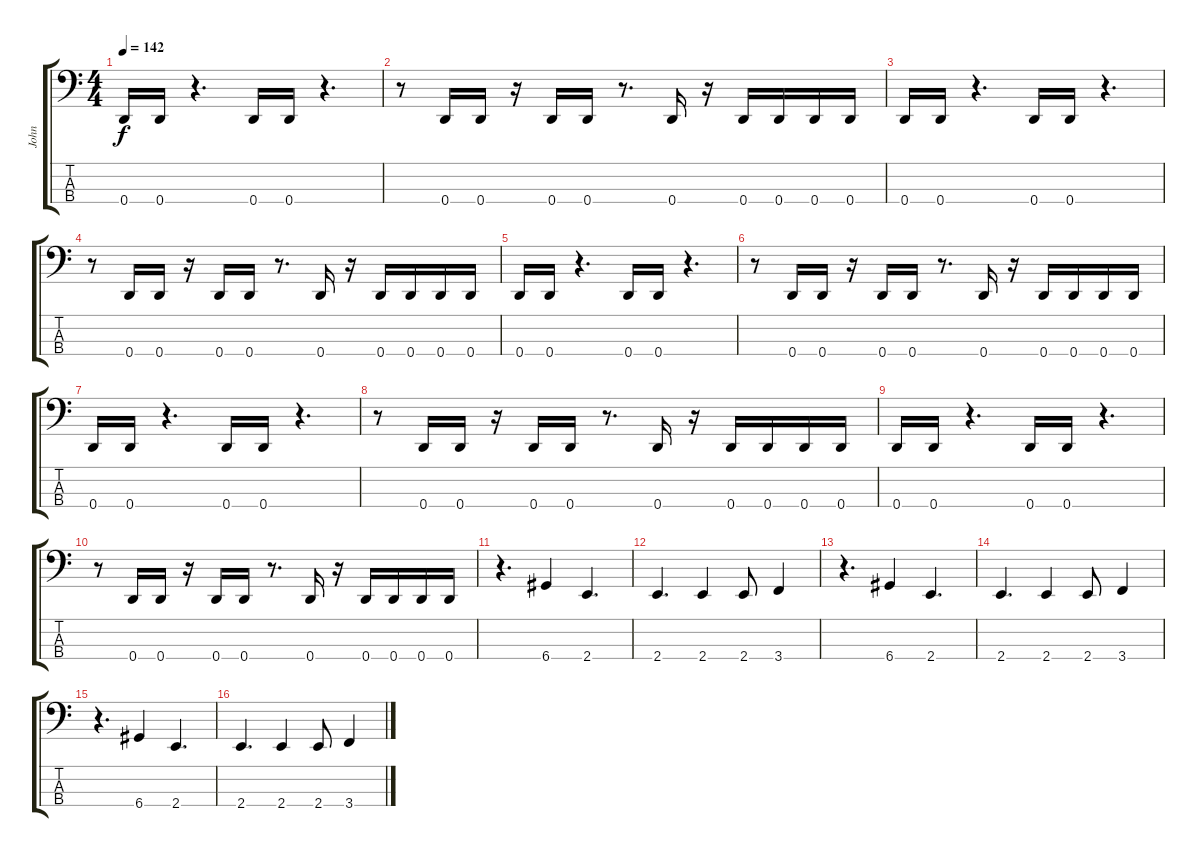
\track ("John" "John") {instrument electricbasspick}
\staff {score tabs}
\tuning (G2 D2 A1 D1) {hide}
\ts (4 4)
\tempo 142
\clef f4
\ks c
0.4.16{dy f} 0.4.16 r.4{d} 0.4.16 0.4.16 r.4{d} |
r.8 0.4.16 0.4.16 r.16 0.4.16 0.4.16 r.8{d} 0.4.16 r.16 0.4.16 0.4.16 0.4.16 0.4.16 |
0.4.16 0.4.16 r.4{d} 0.4.16 0.4.16 r.4{d} |
r.8 0.4.16 0.4.16 r.16 0.4.16 0.4.16 r.8{d} 0.4.16 r.16 0.4.16 0.4.16 0.4.16 0.4.16 |
0.4.16 0.4.16 r.4{d} 0.4.16 0.4.16 r.4{d} |
r.8 0.4.16 0.4.16 r.16 0.4.16 0.4.16 r.8{d} 0.4.16 r.16 0.4.16 0.4.16 0.4.16 0.4.16 |
0.4.16 0.4.16 r.4{d} 0.4.16 0.4.16 r.4{d} |
r.8 0.4.16 0.4.16 r.16 0.4.16 0.4.16 r.8{d} 0.4.16 r.16 0.4.16 0.4.16 0.4.16 0.4.16 |
0.4.16 0.4.16 r.4{d} 0.4.16 0.4.16 r.4{d} |
r.8 0.4.16 0.4.16 r.16 0.4.16 0.4.16 r.8{d} 0.4.16 r.16 0.4.16 0.4.16 0.4.16 0.4.16 |
r.4{d} 6.4.4 2.4.4{d} |
2.4.4{d} 2.4.4 2.4.8 3.4.4 |
r.4{d} 6.4.4 2.4.4{d} |
2.4.4{d} 2.4.4 2.4.8 3.4.4 |
r.4{d} 6.4.4 2.4.4{d} |
2.4.4{d} 2.4.4 2.4.8 3.4.4
